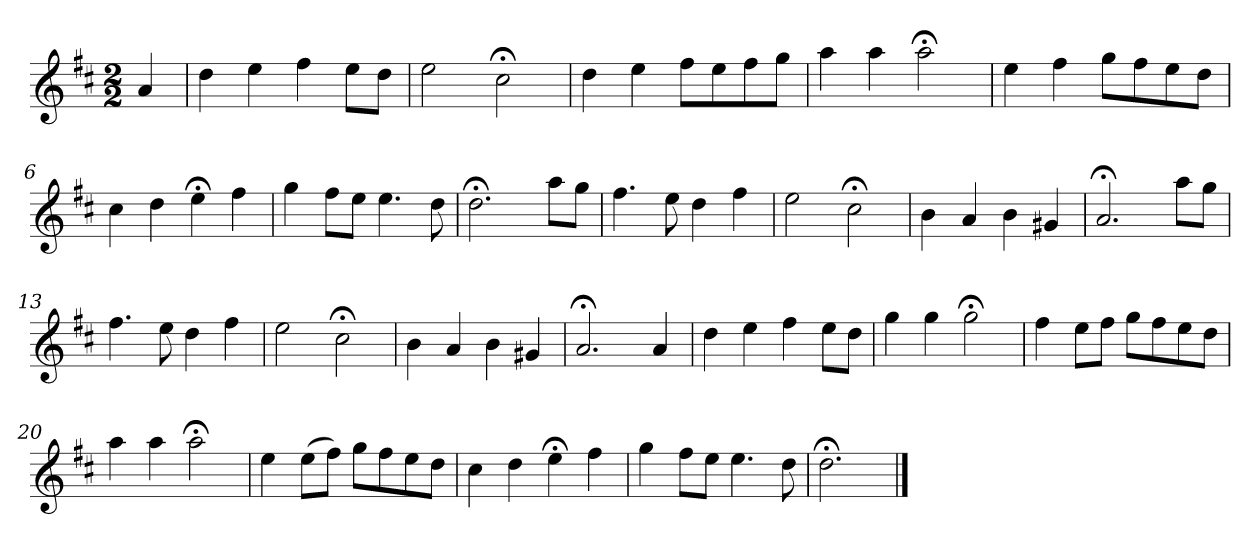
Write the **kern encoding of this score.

**kern
*part1
*staff1
*k[f#c#]
*D:
*M2/2
*MM120
=
4a
=1
4dd
4ee
4ff#
8eeL
8ddJ
=2
2ee
2cc#;<
=3
4dd
4ee
8ff#L
8ee
8ff#
8ggJ
=4
4aa
4aa
2aa;<
=5
4ee
4ff#
8ggL
8ff#
8ee
8ddJ
=6
4cc#
4dd
4ee;<
4ff#
=7
4gg
8ff#L
8eeJ
4.ee
8dd
=8
2.dd;<
8aaL
8ggJ
=9
4.ff#
8ee
4dd
4ff#
=10
2ee
2cc#;<
=11
4b
4a
4b
4g#X
=12
2.a;<
8aaL
8ggJ
=13
4.ff#
8ee
4dd
4ff#
=14
2ee
2cc#;<
=15
4b
4a
4b
4g#X
=16
2.a;<
4a
=17
4dd
4ee
4ff#
8eeL
8ddJ
=18
4gg
4gg
2gg;<
=19
4ff#
8eeL
8ff#J
8ggL
8ff#
8ee
8ddJ
=20
4aa
4aa
2aa;<
=21
4ee
(8eeL
8ff#J)
8ggL
8ff#
8ee
8ddJ
=22
4cc#
4dd
4ee;<
4ff#
=23
4gg
8ff#L
8eeJ
4.ee
8dd
=24
2.dd;<
==
*-
